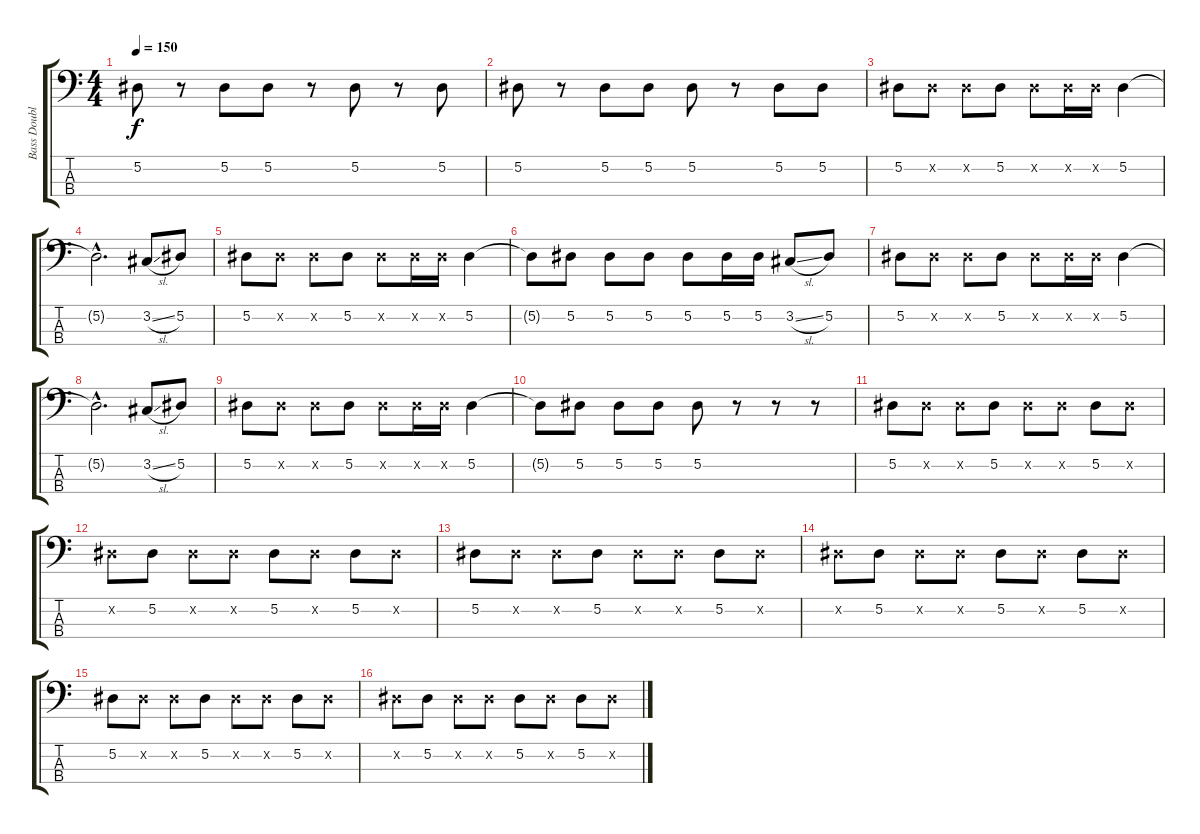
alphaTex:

\track ("Bass Doubler" "Bass Doubl") {instrument electricbassfinger}
\staff {score tabs}
\tuning (Eb2 Bb1 F1 C1) {hide}
\ts (4 4)
\tempo 150
\clef f4
\ks c
5.2.8{dy f} r.8 5.2.8 5.2.8 r.8 5.2.8 r.8 5.2.8 |
5.2.8 r.8 5.2.8 5.2.8 5.2.8 r.8 5.2.8 5.2.8 |
5.2.8 5.2{x}.8 5.2{x}.8 5.2.8 5.2{x}.8 5.2{x}.16 5.2{x}.16 5.2.4 |
5.2{hac t}.2{d} 3.2{sl}.8 5.2.8 |
5.2.8 5.2{x}.8 5.2{x}.8 5.2.8 5.2{x}.8 5.2{x}.16 5.2{x}.16 5.2.4 |
5.2{t}.8 5.2.8 5.2.8 5.2.8 5.2.8 5.2.16 5.2.16 3.2{sl}.8 5.2.8 |
5.2.8 5.2{x}.8 5.2{x}.8 5.2.8 5.2{x}.8 5.2{x}.16 5.2{x}.16 5.2.4 |
5.2{hac t}.2{d} 3.2{sl}.8 5.2.8 |
5.2.8 5.2{x}.8 5.2{x}.8 5.2.8 5.2{x}.8 5.2{x}.16 5.2{x}.16 5.2.4 |
5.2{t}.8 5.2.8 5.2.8 5.2.8 5.2.8 r.8 r.8 r.8 |
5.2.8 5.2{x}.8 5.2{x}.8 5.2.8 5.2{x}.8 5.2{x}.8 5.2.8 5.2{x}.8 |
5.2{x}.8 5.2.8 5.2{x}.8 5.2{x}.8 5.2.8 5.2{x}.8 5.2.8 5.2{x}.8 |
5.2.8 5.2{x}.8 5.2{x}.8 5.2.8 5.2{x}.8 5.2{x}.8 5.2.8 5.2{x}.8 |
5.2{x}.8 5.2.8 5.2{x}.8 5.2{x}.8 5.2.8 5.2{x}.8 5.2.8 5.2{x}.8 |
5.2.8 5.2{x}.8 5.2{x}.8 5.2.8 5.2{x}.8 5.2{x}.8 5.2.8 5.2{x}.8 |
5.2{x}.8 5.2.8 5.2{x}.8 5.2{x}.8 5.2.8 5.2{x}.8 5.2.8 5.2{x}.8
